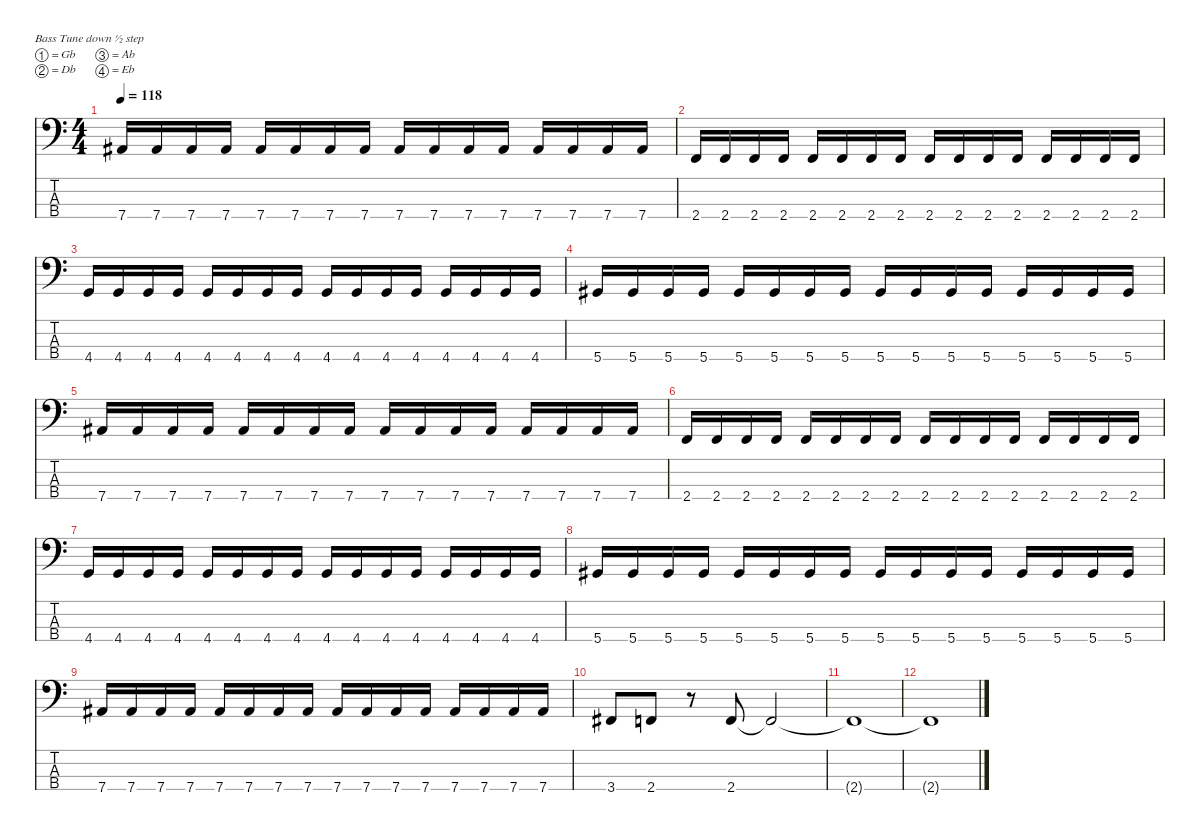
\defaultSystemsLayout 4
\hideDynamics
\bracketExtendMode nobrackets
\singleTrackTrackNamePolicy hidden
\multiTrackTrackNamePolicy hidden
\otherSystemsTrackNameOrientation horizontal
\track ("Bass" "el.bs.") {instrument electricbasspick}
\staff {score tabs}
\tuning (Gb2 Db2 Ab1 Eb1)
\ts (4 4)
\tempo 118
\clef f4
\ks c
7.4{acc #}.16{dy f beam Up} 7.4{acc #}.16{beam Up} 7.4{acc #}.16{beam Up} 7.4{acc #}.16{beam Up} 7.4{acc #}.16{beam Up} 7.4{acc #}.16{beam Up} 7.4{acc #}.16{beam Up} 7.4{acc #}.16{beam Up} 7.4{acc #}.16{beam Up} 7.4{acc #}.16{beam Up} 7.4{acc #}.16{beam Up} 7.4{acc #}.16{beam Up} 7.4{acc #}.16{beam Up} 7.4{acc #}.16{beam Up} 7.4{acc #}.16{beam Up} 7.4{acc #}.16{beam Up} |
2.4.16{beam Up} 2.4.16{beam Up} 2.4.16{beam Up} 2.4.16{beam Up} 2.4.16{beam Up} 2.4.16{beam Up} 2.4.16{beam Up} 2.4.16{beam Up} 2.4.16{beam Up} 2.4.16{beam Up} 2.4.16{beam Up} 2.4.16{beam Up} 2.4.16{beam Up} 2.4.16{beam Up} 2.4.16{beam Up} 2.4.16{beam Up} |
4.4.16{beam Up} 4.4.16{beam Up} 4.4.16{beam Up} 4.4.16{beam Up} 4.4.16{beam Up} 4.4.16{beam Up} 4.4.16{beam Up} 4.4.16{beam Up} 4.4.16{beam Up} 4.4.16{beam Up} 4.4.16{beam Up} 4.4.16{beam Up} 4.4.16{beam Up} 4.4.16{beam Up} 4.4.16{beam Up} 4.4.16{beam Up} |
5.4{acc #}.16{beam Up} 5.4{acc #}.16{beam Up} 5.4{acc #}.16{beam Up} 5.4{acc #}.16{beam Up} 5.4{acc #}.16{beam Up} 5.4{acc #}.16{beam Up} 5.4{acc #}.16{beam Up} 5.4{acc #}.16{beam Up} 5.4{acc #}.16{beam Up} 5.4{acc #}.16{beam Up} 5.4{acc #}.16{beam Up} 5.4{acc #}.16{beam Up} 5.4{acc #}.16{beam Up} 5.4{acc #}.16{beam Up} 5.4{acc #}.16{beam Up} 5.4{acc #}.16{beam Up} |
7.4{acc #}.16{beam Up} 7.4{acc #}.16{beam Up} 7.4{acc #}.16{beam Up} 7.4{acc #}.16{beam Up} 7.4{acc #}.16{beam Up} 7.4{acc #}.16{beam Up} 7.4{acc #}.16{beam Up} 7.4{acc #}.16{beam Up} 7.4{acc #}.16{beam Up} 7.4{acc #}.16{beam Up} 7.4{acc #}.16{beam Up} 7.4{acc #}.16{beam Up} 7.4{acc #}.16{beam Up} 7.4{acc #}.16{beam Up} 7.4{acc #}.16{beam Up} 7.4{acc #}.16{beam Up} |
2.4.16{beam Up} 2.4.16{beam Up} 2.4.16{beam Up} 2.4.16{beam Up} 2.4.16{beam Up} 2.4.16{beam Up} 2.4.16{beam Up} 2.4.16{beam Up} 2.4.16{beam Up} 2.4.16{beam Up} 2.4.16{beam Up} 2.4.16{beam Up} 2.4.16{beam Up} 2.4.16{beam Up} 2.4.16{beam Up} 2.4.16{beam Up} |
4.4.16{beam Up} 4.4.16{beam Up} 4.4.16{beam Up} 4.4.16{beam Up} 4.4.16{beam Up} 4.4.16{beam Up} 4.4.16{beam Up} 4.4.16{beam Up} 4.4.16{beam Up} 4.4.16{beam Up} 4.4.16{beam Up} 4.4.16{beam Up} 4.4.16{beam Up} 4.4.16{beam Up} 4.4.16{beam Up} 4.4.16{beam Up} |
5.4{acc #}.16{beam Up} 5.4{acc #}.16{beam Up} 5.4{acc #}.16{beam Up} 5.4{acc #}.16{beam Up} 5.4{acc #}.16{beam Up} 5.4{acc #}.16{beam Up} 5.4{acc #}.16{beam Up} 5.4{acc #}.16{beam Up} 5.4{acc #}.16{beam Up} 5.4{acc #}.16{beam Up} 5.4{acc #}.16{beam Up} 5.4{acc #}.16{beam Up} 5.4{acc #}.16{beam Up} 5.4{acc #}.16{beam Up} 5.4{acc #}.16{beam Up} 5.4{acc #}.16{beam Up} |
7.4{acc #}.16{beam Up} 7.4{acc #}.16{beam Up} 7.4{acc #}.16{beam Up} 7.4{acc #}.16{beam Up} 7.4{acc #}.16{beam Up} 7.4{acc #}.16{beam Up} 7.4{acc #}.16{beam Up} 7.4{acc #}.16{beam Up} 7.4{acc #}.16{beam Up} 7.4{acc #}.16{beam Up} 7.4{acc #}.16{beam Up} 7.4{acc #}.16{beam Up} 7.4{acc #}.16{beam Up} 7.4{acc #}.16{beam Up} 7.4{acc #}.16{beam Up} 7.4{acc #}.16{beam Up} |
3.4{acc #}.8{beam Up} 2.4.8{beam Up} r.8{beam Up} 2.4.8{beam Up} 2.4{t}.2{beam Up} |
2.4{t}.1{beam Up} |
2.4{t}.1{beam Up}
